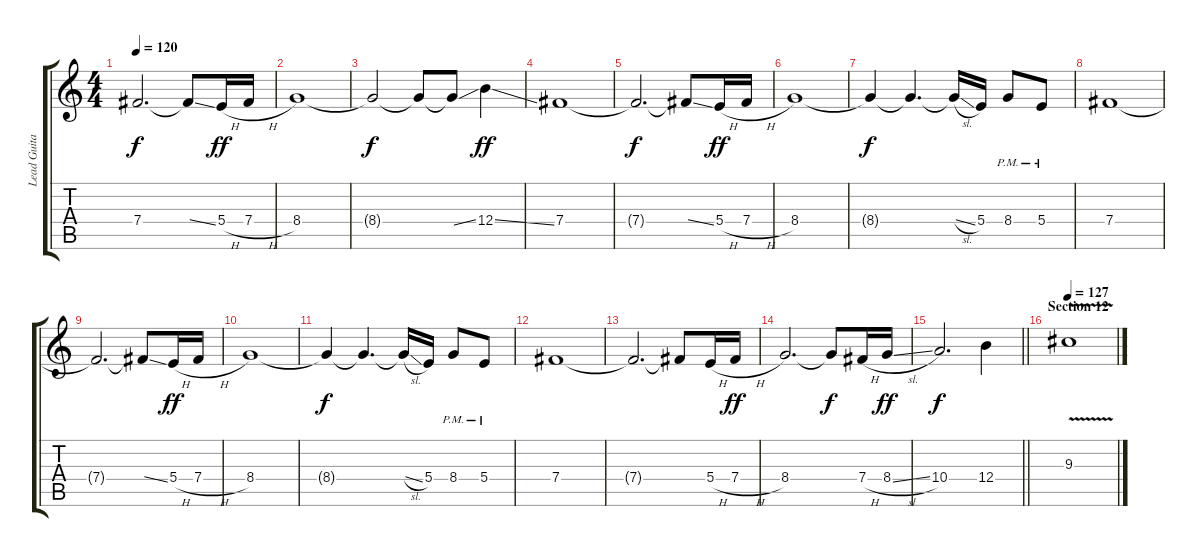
\track ("Lead Guitar (Distortion with Delay)" "Lead Guita") {instrument overdrivenguitar}
\staff {score tabs}
\tuning (Db4 Ab3 E3 B2 Gb2 Db2) {hide}
\ts (4 4)
\tempo 120
\clef g2
\ks c
7.4{t}.2{d dy f} 7.4{ss t}.8 5.4{h}.16{dy ff} 7.4{h}.16 |
8.4.1 |
8.4{t}.2{dy f} 8.4{t}.8 8.4{ss t}.8 12.4{ss}.4{dy ff} |
7.4.1 |
7.4{t}.2{d dy f} 7.4{ss t}.8 5.4{h}.16{dy ff} 7.4{h}.16 |
8.4.1 |
8.4{t}.4{dy f} 8.4{t}.4{d} 8.4{sl t}.16 5.4.16 8.4{pm}.8 5.4{pm}.8 |
7.4.1 |
7.4{t}.2{d} 7.4{ss t}.8 5.4{h}.16{dy ff} 7.4{h}.16 |
8.4.1 |
8.4{t}.4{dy f} 8.4{t}.4{d} 8.4{sl t}.16 5.4.16 8.4{pm}.8 5.4{pm}.8 |
7.4.1 |
7.4{t}.2{d} 7.4{t}.8 5.4{h}.16 7.4{h}.16{dy ff} |
8.4.2{d} 8.4{t}.8{dy f} 7.4{h}.16 8.4{sl}.16{dy ff} |
\barLineRight lightlight
10.4.2{d dy f} 12.4.4 |
\section ("" "Section 12")
\tempo 127
9.3{v}.1
